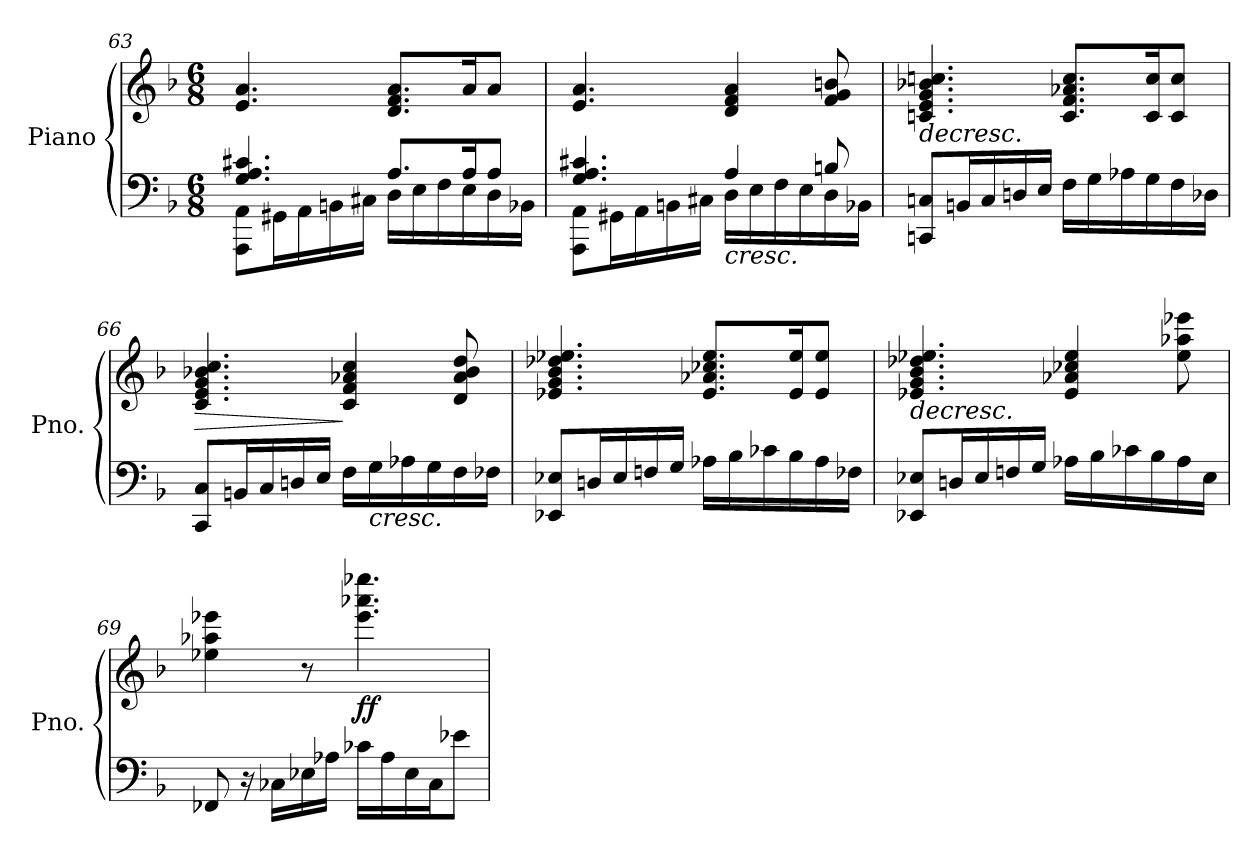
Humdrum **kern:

**kern	**kern	**dynam
*part1	*part1	*part1
*staff2	*staff1	*staff1/2
*I"Piano	*	*
*I'Pno.	*	*
*clefF4	*clefG2	*
*k[b-]	*k[b-]	*
*M6/8	*M6/8	*
=63	=63	=63
*^	*	*
4.G/ 4.A/ 4.c#X/	8AAA\ 8AA\L	4.e/ 4.a/	.
.	16GG#X\L	.	.
.	16AA\	.	.
.	16BBn\	.	.
.	16C#X\JJ	.	.
8.A/L	16D\LL	8.d/ 8.f/ 8.a/L	.
.	16E\	.	.
.	16F\	.	.
16A/K	16E\	16a/K	.
8A/J	16D\	8a/J	.
.	16BB-X\JJ	.	.
=64	=64	=64	=64
4.G/ 4.A/ 4.c#X/	8AAA\ 8AA\L	4.e/ 4.a/	.
.	16GG#X\L	.	.
.	16AA\	.	.
.	16BBn\	.	.
.	16C#X\JJ	.	.
!	!	!	!LO:HP:b=2
4A/	16D\LL	4d/ 4f/ 4a/	<
.	16E\	.	.
.	16F\	.	.
.	16E\	.	.
8Bn/	16D\	8f/ 8g/ 8bn/	.
.	16BB-X\JJ	.	.
!!LO:LB:g=z
=65	=65	=65	=65
!	!	!	!LO:HP:b
*v	*v	*	*
8CCn/ 8Cn/L	4.cn/ 4.e/ 4.g/ 4.b-X/ 4.ccn/	>
16BBn/L	.	.
16C/	.	.
16Dn/	.	.
16E/JJ	.	.
16F\LL	8.c/ 8.f/ 8.a-X/ 8.cc/L	[
16G\	.	.
16A-X\	.	.
16G\	16c/ 16cc/K	.
16F\	8c/ 8cc/J	.
16D-X\JJ	.	.
=66	=66	=66
!	!	!LO:HP:b
8CC/ 8C/L	4.c/ 4.e/ 4.g/ 4.b-X/ 4.cc/	>
16BBn/L	.	.
16C/	.	.
16Dn/	.	.
16E/JJ	.	.
16F\LL	4c/ 4f/ 4a-X/ 4cc/	]
!	!	!LO:HP:b=2
16G\	.	<
16A-X\	.	.
16G\	.	.
16F\	8d/ 8a-/ 8b-/ 8dd/	.
16F-X\JJ	.	.
=67	=67	=67
8EE-X/ 8E-X/L	4.e-X/ 4.g/ 4.b-/ 4.dd-X/ 4.ee-X/	.
16Dn/L	.	]
16E-/	.	.
16Fn/	.	.
16G/JJ	.	.
16A-X\LL	8.e-/ 8.a-X/ 8.cc-X/ 8.ee-/L	.
16B-\	.	.
16c-X\	.	.
16B-\	16e-/ 16ee-/K	.
16A-\	8e-/ 8ee-/J	.
16F-X\JJ	.	.
!!LO:PB:g=z
=68	=68	=68
!	!	!LO:HP:b
8EE-X/ 8E-X/L	4.e-X/ 4.g/ 4.b-/ 4.dd-X/ 4.ee-X/	>
16Dn/L	.	.
16E-/	.	.
16Fn/	.	.
16G/JJ	.	.
16A-X\LL	4e-/ 4a-X/ 4cc-X/ 4ee-/	[
16B-\	.	.
16c-X\	.	.
16B-\	.	.
16A-\	8ee-\ 8aa-X\ 8eee-X\	.
16E-\JJ	.	.
=69	=69	=69
8FF-X/	4ee-X\ 4aa-X\ 4eee-X\	.
16r	.	.
16C-X\LL	.	.
16E-X\	8r	.
16A-X\JJ	.	.
!	!	!LO:DY:b
16c-X\LL	4.eee-\ 4.aaa-X\ 4.eeee-\	ff
16A-\	.	.
16E-\	.	.
16C-\J	.	.
8e-X\J	.	.
.	.	]
=	=	=
*-	*-	*-
